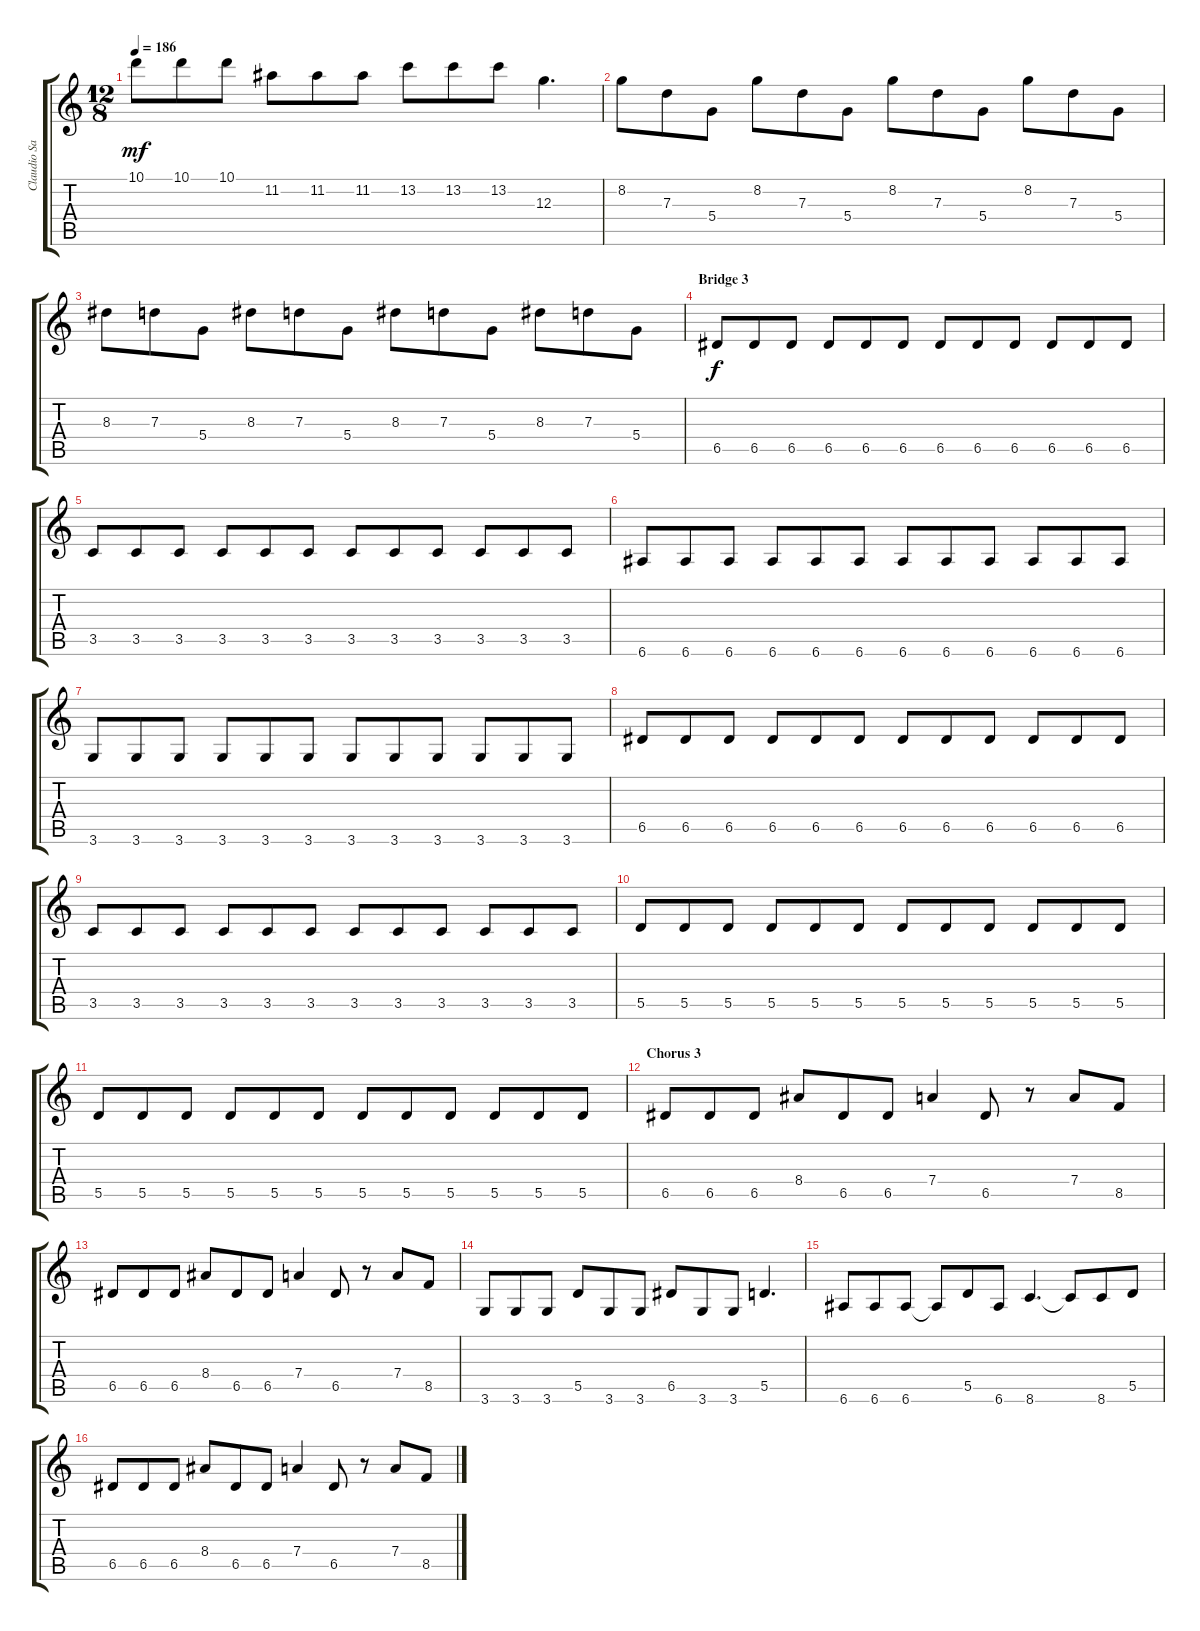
\track ("Claudio Sanchez" "Claudio Sa") {instrument distortionguitar}
\staff {score tabs}
\tuning (E4 B3 G3 D3 A2 E2) {hide}
\ts (12 8)
\tempo 186
\clef g2
\ks c
10.1.8{dy mf} 10.1.8 10.1.8 11.2.8 11.2.8 11.2.8 13.2.8 13.2.8 13.2.8 12.3.4{d} |
8.2.8 7.3.8 5.4.8 8.2.8 7.3.8 5.4.8 8.2.8 7.3.8 5.4.8 8.2.8 7.3.8 5.4.8 |
8.3.8 7.3.8 5.4.8 8.3.8 7.3.8 5.4.8 8.3.8 7.3.8 5.4.8 8.3.8 7.3.8 5.4.8 |
\section ("" "Bridge 3")
6.5.8{dy f} 6.5.8 6.5.8 6.5.8 6.5.8 6.5.8 6.5.8 6.5.8 6.5.8 6.5.8 6.5.8 6.5.8 |
3.5.8 3.5.8 3.5.8 3.5.8 3.5.8 3.5.8 3.5.8 3.5.8 3.5.8 3.5.8 3.5.8 3.5.8 |
6.6.8 6.6.8 6.6.8 6.6.8 6.6.8 6.6.8 6.6.8 6.6.8 6.6.8 6.6.8 6.6.8 6.6.8 |
3.6.8 3.6.8 3.6.8 3.6.8 3.6.8 3.6.8 3.6.8 3.6.8 3.6.8 3.6.8 3.6.8 3.6.8 |
6.5.8 6.5.8 6.5.8 6.5.8 6.5.8 6.5.8 6.5.8 6.5.8 6.5.8 6.5.8 6.5.8 6.5.8 |
3.5.8 3.5.8 3.5.8 3.5.8 3.5.8 3.5.8 3.5.8 3.5.8 3.5.8 3.5.8 3.5.8 3.5.8 |
5.5.8 5.5.8 5.5.8 5.5.8 5.5.8 5.5.8 5.5.8 5.5.8 5.5.8 5.5.8 5.5.8 5.5.8 |
5.5.8 5.5.8 5.5.8 5.5.8 5.5.8 5.5.8 5.5.8 5.5.8 5.5.8 5.5.8 5.5.8 5.5.8 |
\section ("" "Chorus 3")
6.5.8 6.5.8 6.5.8 8.4.8 6.5.8 6.5.8 7.4.4 6.5.8 r.8 7.4.8 8.5.8 |
6.5.8 6.5.8 6.5.8 8.4.8 6.5.8 6.5.8 7.4.4 6.5.8 r.8 7.4.8 8.5.8 |
3.6.8 3.6.8 3.6.8 5.5.8 3.6.8 3.6.8 6.5.8 3.6.8 3.6.8 5.5.4{d} |
6.6.8 6.6.8 6.6.8 6.6{t}.8 5.5.8 6.6.8 8.6.4{d} 8.6{t}.8 8.6.8 5.5.8 |
6.5.8 6.5.8 6.5.8 8.4.8 6.5.8 6.5.8 7.4.4 6.5.8 r.8 7.4.8 8.5.8
